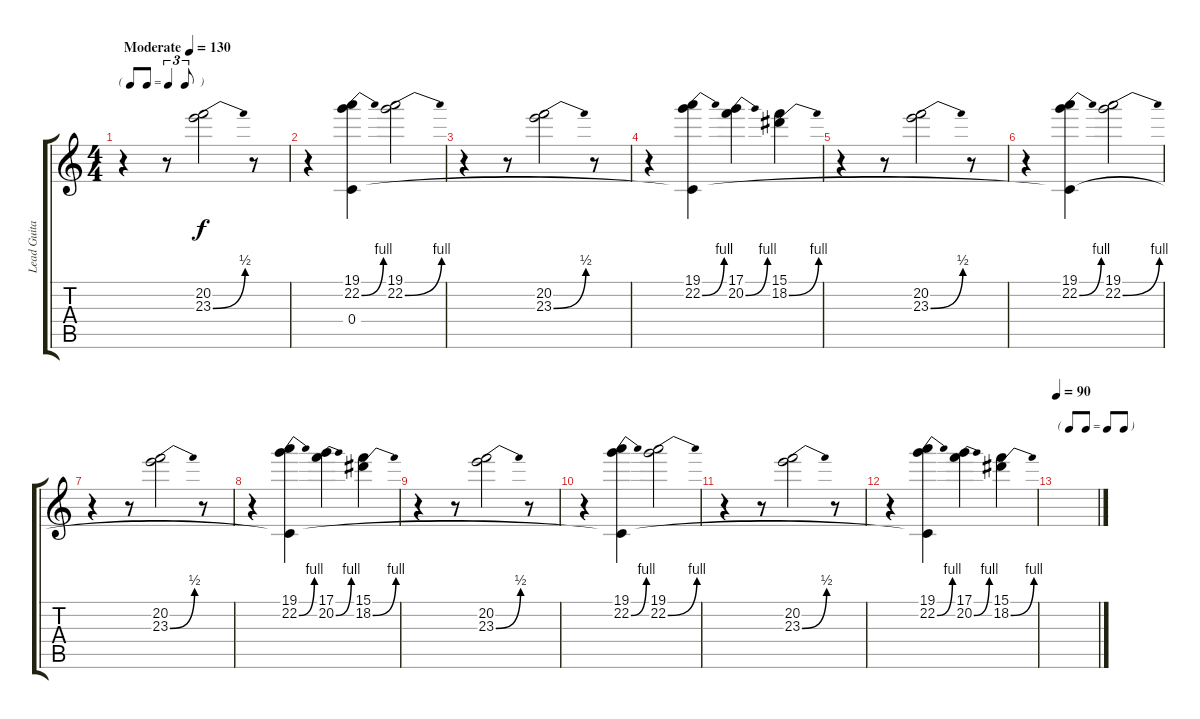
\track ("Lead Guitar 2" "Lead Guita") {instrument distortionguitar}
\staff {score tabs}
\tuning (D4 A3 F3 C3 G2 D2) {hide}
\ts (4 4)
\tf triplet8th
\tempo (130 "Moderate")
\clef g2
\ks c
r.4{dy f instrument distortionguitar} r.8 (20.2 23.3{be (bend 0 0 60 2)}).2 r.8 |
r.4 (19.1 22.2{be (bend 0 0 60 4)} 0.4).4 (19.1 22.2{be (bend 0 0 60 4)}).2 |
r.4 r.8 (20.2 23.3{be (bend 0 0 60 2)}).2 r.8 |
r.4 (19.1 22.2{be (bend 0 0 60 4)} 0.4{t}).4 (17.1 20.2{be (bend 0 0 60 4)}).4 (15.1 18.2{be (bend 0 0 60 4)}).4 |
r.4 r.8 (20.2 23.3{be (bend 0 0 60 2)}).2 r.8 |
r.4 (19.1 22.2{be (bend 0 0 60 4)} 0.4{t}).4 (19.1 22.2{be (bend 0 0 60 4)}).2 |
r.4 r.8 (20.2 23.3{be (bend 0 0 60 2)}).2 r.8 |
r.4 (19.1 22.2{be (bend 0 0 60 4)} 0.4{t}).4 (17.1 20.2{be (bend 0 0 60 4)}).4 (15.1 18.2{be (bend 0 0 60 4)}).4 |
r.4 r.8 (20.2 23.3{be (bend 0 0 60 2)}).2 r.8 |
r.4 (19.1 22.2{be (bend 0 0 60 4)} 0.4{t}).4 (19.1 22.2{be (bend 0 0 60 4)}).2 |
r.4 r.8 (20.2 23.3{be (bend 0 0 60 2)}).2 r.8 |
r.4 (19.1 22.2{be (bend 0 0 60 4)} 0.4{t}).4 (17.1 20.2{be (bend 0 0 60 4)}).4 (15.1 18.2{be (bend 0 0 60 4)}).4 |
\tf none
\tempo 90
